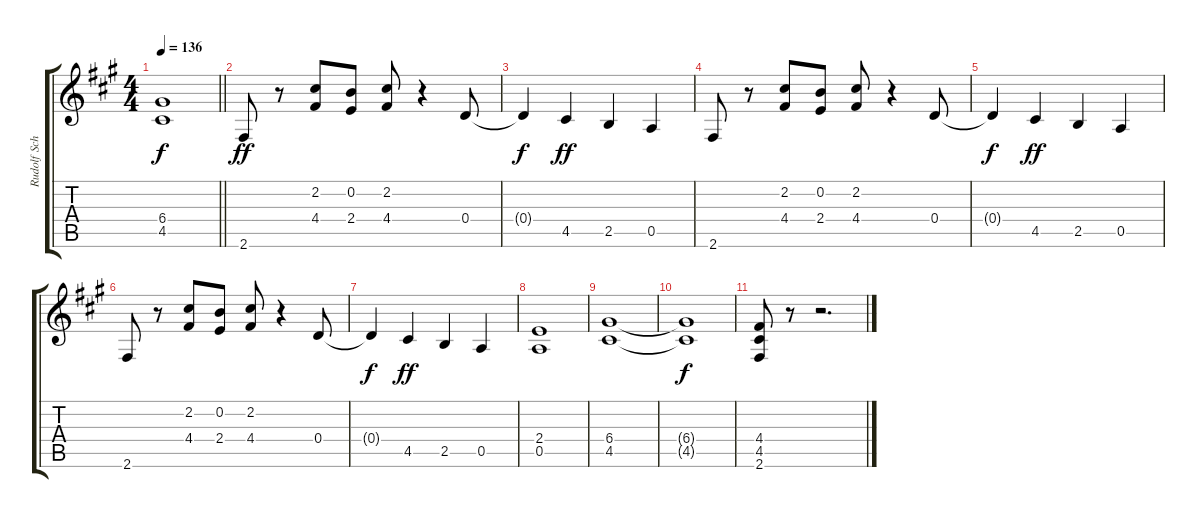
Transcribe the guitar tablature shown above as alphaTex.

\track ("Rudolf Schenker" "Rudolf Sch") {instrument overdrivenguitar}
\staff {score tabs}
\tuning (E4 B3 G3 D3 A2 E2) {hide}
\ts (4 4)
\tempo 136
\clef g2
\barLineRight lightlight
\ks a
(6.4{t} 4.5{t}).1{dy f} |
2.6.8{dy ff} r.8 (2.2 4.4).8 (0.2 2.4).8 (2.2 4.4).8 r.4 0.4.8 |
0.4{t}.4{dy f} 4.5.4{dy ff} 2.5.4 0.5.4 |
2.6.8 r.8 (2.2 4.4).8 (0.2 2.4).8 (2.2 4.4).8 r.4 0.4.8 |
0.4{t}.4{dy f} 4.5.4{dy ff} 2.5.4 0.5.4 |
2.6.8 r.8 (2.2 4.4).8 (0.2 2.4).8 (2.2 4.4).8 r.4 0.4.8 |
0.4{t}.4{dy f} 4.5.4{dy ff} 2.5.4 0.5.4 |
(2.4 0.5).1 |
(6.4 4.5).1 |
(6.4{t} 4.5{t}).1{dy f} |
(4.4 4.5 2.6).8 r.8 r.2{d}
